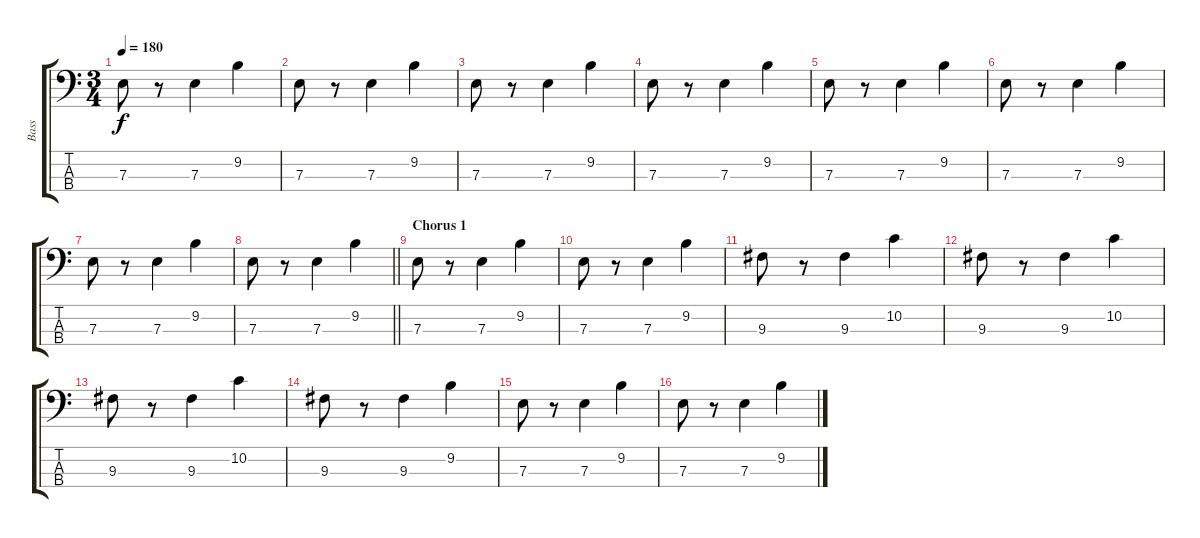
\track ("Bass" "Bass") {instrument electricbassfinger}
\staff {score tabs}
\tuning (G2 D2 A1 E1) {hide}
\ts (3 4)
\tempo 180
\clef f4
\ks c
7.3.8{dy f} r.8 7.3.4 9.2.4 |
7.3.8 r.8 7.3.4 9.2.4 |
7.3.8 r.8 7.3.4 9.2.4 |
7.3.8 r.8 7.3.4 9.2.4 |
7.3.8 r.8 7.3.4 9.2.4 |
7.3.8 r.8 7.3.4 9.2.4 |
7.3.8 r.8 7.3.4 9.2.4 |
\barLineRight lightlight
7.3.8 r.8 7.3.4 9.2.4 |
\section ("" "Chorus 1")
7.3.8 r.8 7.3.4 9.2.4 |
7.3.8 r.8 7.3.4 9.2.4 |
9.3.8 r.8 9.3.4 10.2.4 |
9.3.8 r.8 9.3.4 10.2.4 |
9.3.8 r.8 9.3.4 10.2.4 |
9.3.8 r.8 9.3.4 9.2.4 |
7.3.8 r.8 7.3.4 9.2.4 |
7.3.8 r.8 7.3.4 9.2.4
